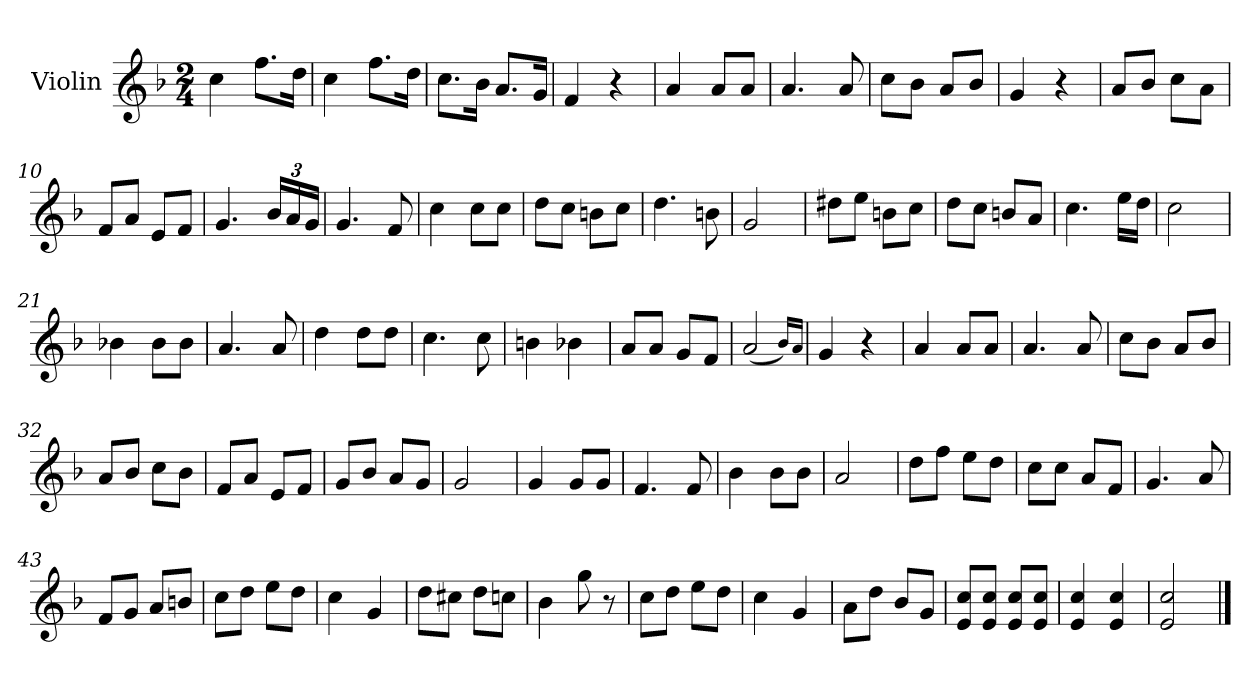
**kern
*part1
*staff1
*I"Violin
*I'Vln.
*clefG2
*k[b-]
*M2/4
=1
4cc\
8.ff\L
16dd\Jk
=2
4cc\
8.ff\L
16dd\Jk
=3
8.cc\L
16b-\Jk
8.a/L
16g/Jk
=4
4f/
4r
=5
4a/
8a/L
8a/J
=6
4.a/
8a/
=7
8cc\L
8b-\J
8a/L
8b-/J
=8
4g/
4r
!!LO:LB:g=z
=9
8a/L
8b-/J
8cc\L
8a\J
=10
8f/L
8a/J
8e/L
8f/J
=11
4.g/
*Xbrackettup
24b-/LL
24a/
24g/JJ
=12
4.g/
8f/
=13
4cc\
8cc\L
8cc\J
=14
8dd\L
8cc\J
8bn\L
8cc\J
=15
4.dd\
8bn\
=16
2g/
=17
8dd#X\L
8ee\J
8bn\L
8cc\J
!!LO:LB:g=z
=18
8dd\L
8cc\J
8bn/L
8a/J
=19
4.cc\
16ee\LL
16dd\JJ
=20
2cc\
=21
4b-X\
8b-\L
8b-\J
=22
4.a/
8a/
=23
4dd\
8dd\L
8dd\J
=24
4.cc\
8cc\
=25
4bn\
4b-X\
=26
8a/L
8a/J
8g/L
8f/J
!!LO:LB:g=z
=27
(<2a/
16qqb-/LL)
16qqa/JJ
=28
4g/
4r
=29
4a/
8a/L
8a/J
=30
4.a/
8a/
=31
8cc\L
8b-\J
8a/L
8b-/J
=32
8a/L
8b-/J
8cc\L
8b-\J
=33
8f/L
8a/J
8e/L
8f/J
=34
8g/L
8b-/J
8a/L
8g/J
=35
2g/
=36
4g/
8g/L
8g/J
!!LO:LB:g=z
=37
4.f/
8f/
=38
4b-\
8b-\L
8b-\J
=39
2a/
=40
8dd\L
8ff\J
8ee\L
8dd\J
=41
8cc\L
8cc\J
8a/L
8f/J
=42
4.g/
8a/
=43
8f/L
8g/J
8a/L
8bn/J
=44
8cc\L
8dd\J
8ee\L
8dd\J
=45
4cc\
4g/
!!LO:LB:g=z
=46
8dd\L
8cc#X\J
8dd\L
8ccn\J
=47
4b-\
8gg\
8r
=48
8cc\L
8dd\J
8ee\L
8dd\J
=49
4cc\
4g/
=50
8a\L
8dd\J
8b-/L
8g/J
=51
8e/ 8cc/L
8e/ 8cc/J
8e/ 8cc/L
8e/ 8cc/J
=52
4e/ 4cc/
4e/ 4cc/
=53
2e/ 2cc/
==
*-
